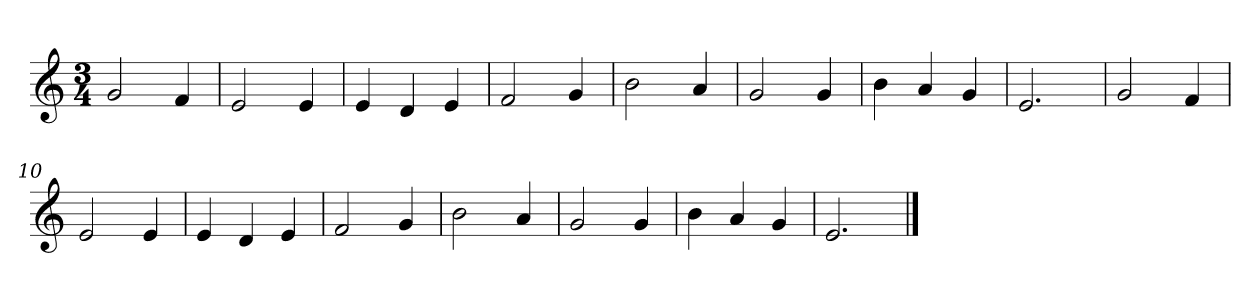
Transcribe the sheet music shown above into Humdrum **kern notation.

**kern
*part1
*staff1
*clefG2
*k[]
*C:
*M3/4
*MM70
=
2g
4f
=2
2e
4e
=3
4e
4d
4e
=4
2f
4g
=5
2b
4a
=6
2g
4g
=7
4b
4a
4g
=8
2.e
=9
2g
4f
=10
2e
4e
=11
4e
4d
4e
=12
2f
4g
=13
2b
4a
=14
2g
4g
=15
4b
4a
4g
=16
2.e
==
*-
